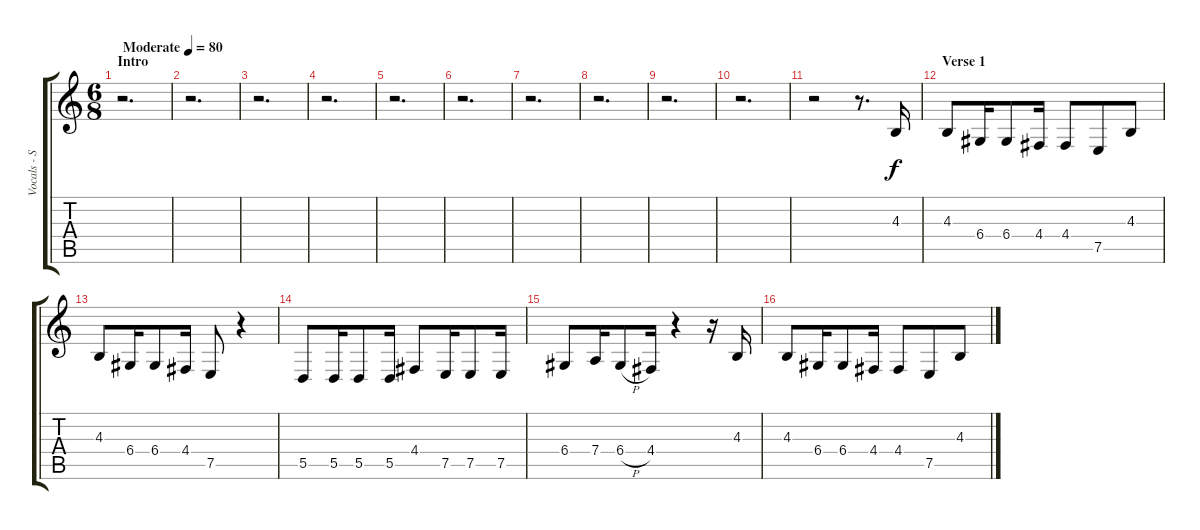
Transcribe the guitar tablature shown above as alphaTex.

\track ("Vocals - Scott Stapp, Backing Vocals - M" "Vocals - S") {instrument altosax}
\staff {score tabs}
\tuning (E4 B3 G3 D3 A2 E2) {hide}
\ts (6 8)
\section ("" "Intro")
\tempo (80 "Moderate")
\clef g2
\ks c
r.2{d dy f instrument altosax} |
r.2{d} |
r.2{d} |
r.2{d} |
r.2{d} |
r.2{d} |
r.2{d} |
r.2{d} |
r.2{d} |
r.2{d} |
r.2 r.8{d} 4.3.16 |
\section ("" "Verse 1")
4.3.8 6.4.16 6.4.8 4.4.16 4.4.8 7.5.8 4.3.8 |
4.3.8 6.4.16 6.4.8 4.4.16 7.5.8 r.4 |
5.5.8 5.5.16 5.5.8 5.5.16 4.4.8 7.5.16 7.5.8 7.5.16 |
6.4.8 7.4.16 6.4{h}.8 4.4.16 r.4 r.16 4.3.16 |
4.3.8 6.4.16 6.4.8 4.4.16 4.4.8 7.5.8 4.3.8
